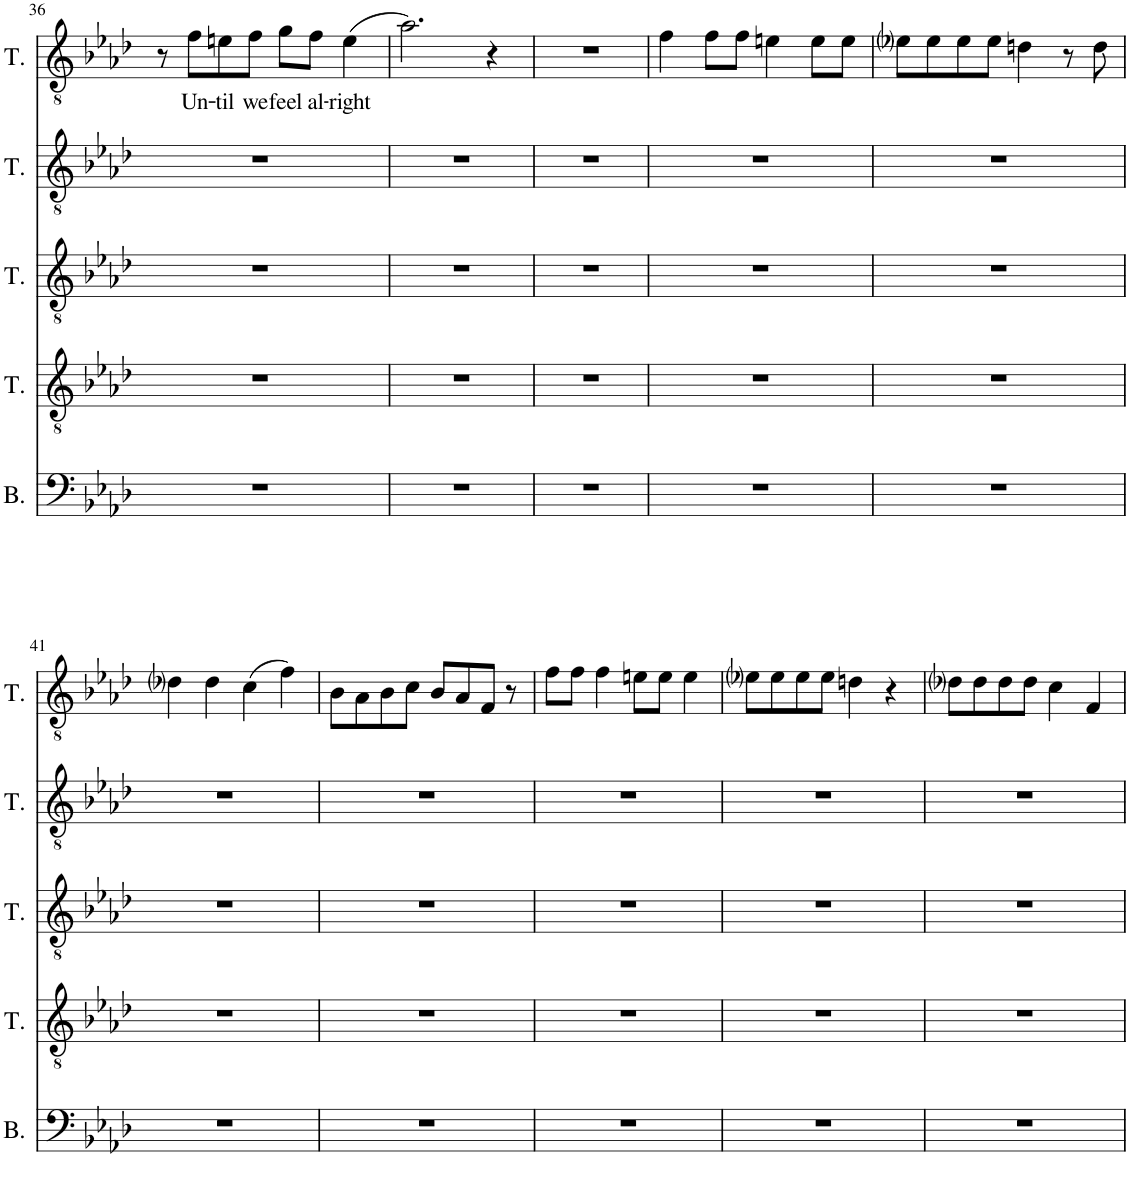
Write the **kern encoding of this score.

**kern	**kern	**kern	**kern	**kern	**text
*part5	*part4	*part3	*part2	*part1	*part1
*staff5	*staff4	*staff3	*staff2	*staff1	*staff1
*I"Bass	*I"Tenor	*I"Tenor	*I"Tenor	*I"Tenor	*
*I'B.	*I'T.	*I'T.	*I'T.	*I'T.	*
!!LO:PB:g=z
*clefF4	*clefGv2	*clefGv2	*clefGv2	*clefGv2	*
*k[b-e-a-d-]	*k[b-e-a-d-]	*k[b-e-a-d-]	*k[b-e-a-d-]	*k[b-e-a-d-]	*
*M4/4	*M4/4	*M4/4	*M4/4	*M4/4	*
=36	=36	=36	=36	=36	=36
1r	1r	1r	1r	8r	.
!	!	!	!	!	!LO:LY:b
.	.	.	.	8f\L	Un-
!	!	!	!	!	!LO:LY:b
.	.	.	.	8en\	-til
!	!	!	!	!	!LO:LY:b
.	.	.	.	8f\J	we
!	!	!	!	!	!LO:LY:b
.	.	.	.	8g\L	feel
!	!	!	!	!	!LO:LY:b
.	.	.	.	8f\J	al-
!	!	!	!	!	!LO:LY:b
.	.	.	.	(4e\	-right
=37	=37	=37	=37	=37	=37
1r	1r	1r	1r	2.a-\)	.
.	.	.	.	4r	.
=38	=38	=38	=38	=38	=38
1r	1r	1r	1r	1r	.
=39	=39	=39	=39	=39	=39
1r	1r	1r	1r	4f\	.
.	.	.	.	8f\L	.
.	.	.	.	8f\J	.
.	.	.	.	4en\	.
.	.	.	.	8e\L	.
.	.	.	.	8e\J	.
=40	=40	=40	=40	=40	=40
1r	1r	1r	1r	8e-i\L	.
.	.	.	.	8e-\	.
.	.	.	.	8e-\	.
.	.	.	.	8e-\J	.
.	.	.	.	4dn\	.
.	.	.	.	8r	.
.	.	.	.	8d\	.
!!LO:LB:g=z
=41	=41	=41	=41	=41	=41
1r	1r	1r	1r	4d-i\	.
.	.	.	.	4d-\	.
.	.	.	.	(4c\	.
.	.	.	.	4f\)	.
=42	=42	=42	=42	=42	=42
1r	1r	1r	1r	8B-\L	.
.	.	.	.	8A-\	.
.	.	.	.	8B-\	.
.	.	.	.	8c\J	.
.	.	.	.	8B-/L	.
.	.	.	.	8A-/	.
.	.	.	.	8F/J	.
.	.	.	.	8r	.
=43	=43	=43	=43	=43	=43
1r	1r	1r	1r	8f\L	.
.	.	.	.	8f\J	.
.	.	.	.	4f\	.
.	.	.	.	8en\L	.
.	.	.	.	8e\J	.
.	.	.	.	4e\	.
=44	=44	=44	=44	=44	=44
1r	1r	1r	1r	8e-i\L	.
.	.	.	.	8e-\	.
.	.	.	.	8e-\	.
.	.	.	.	8e-\J	.
.	.	.	.	4dn\	.
.	.	.	.	4r	.
=45	=45	=45	=45	=45	=45
1r	1r	1r	1r	8d-i\L	.
.	.	.	.	8d-\	.
.	.	.	.	8d-\	.
.	.	.	.	8d-\J	.
.	.	.	.	4c\	.
.	.	.	.	4F/	.
=	=	=	=	=	=
*-	*-	*-	*-	*-	*-
